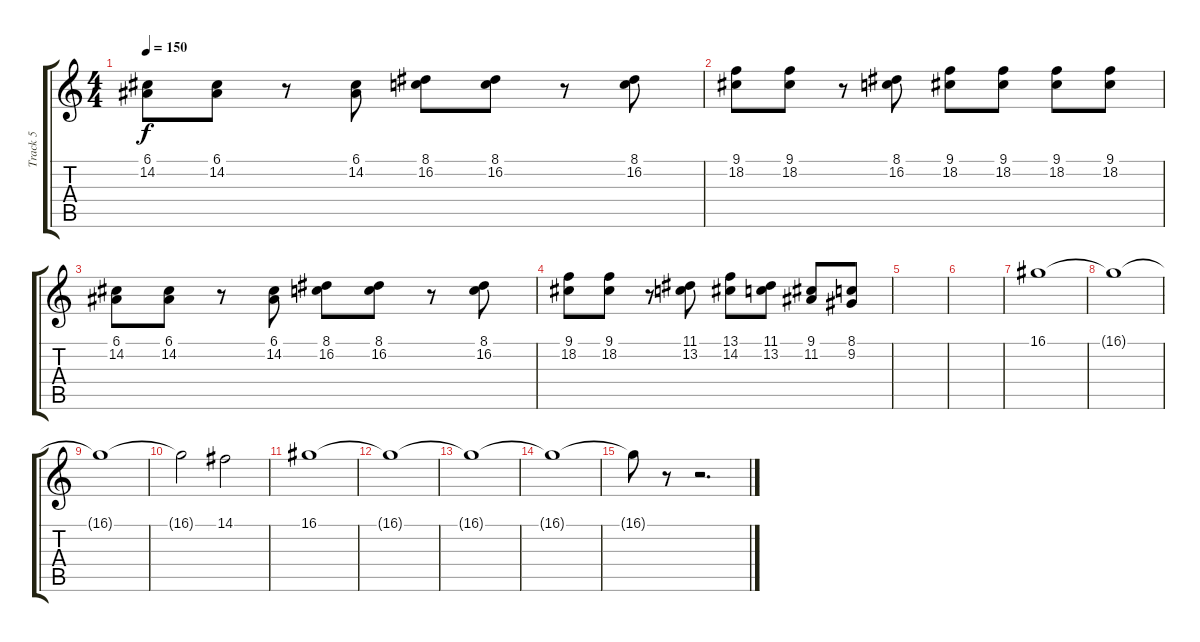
\track ("Track 5" "Track 5") {instrument acousticgrandpiano}
\staff {score tabs}
\tuning (E4 B3 G3 D3 A2 E2) {hide}
\ts (4 4)
\tempo 150
\clef g2
\ks c
(6.1 14.2).8{dy f} (6.1 14.2).8 r.8 (6.1 14.2).8 (8.1 16.2).8 (8.1 16.2).8 r.8 (8.1 16.2).8 |
(9.1 18.2).8 (9.1 18.2).8 r.8 (8.1 16.2).8 (9.1 18.2).8 (9.1 18.2).8 (9.1 18.2).8 (9.1 18.2).8 |
(6.1 14.2).8 (6.1 14.2).8 r.8 (6.1 14.2).8 (8.1 16.2).8 (8.1 16.2).8 r.8 (8.1 16.2).8 |
(9.1 18.2).8 (9.1 18.2).8 r.8 (11.1 13.2).8 (13.1 14.2).8 (11.1 13.2).8 (9.1 11.2).8 (8.1 9.2).8 |
|
|
16.1.1{instrument lead1square} |
16.1{t}.1 |
16.1{t}.1 |
16.1{t}.2 14.1.2 |
16.1.1 |
16.1{t}.1 |
16.1{t}.1 |
16.1{t}.1 |
16.1{t}.8 r.8 r.2{d}
